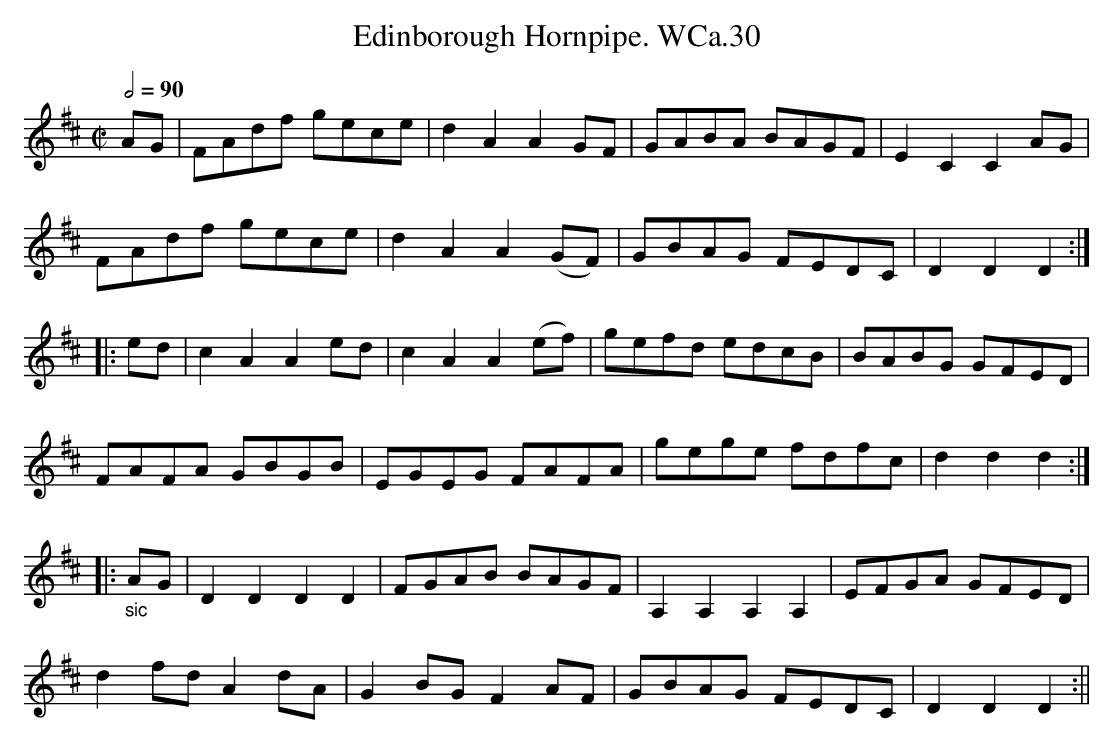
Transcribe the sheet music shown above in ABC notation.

X:1
T:Edinborough Hornpipe. WCa.30
M:C|
L:1/8
Q:1/2=90
K:D
AG|FAdf gece|d2A2A2GF|GABA BAGF|E2C2C2AG|
FAdf gece|d2A2A2(GF)|GBAG FEDC|D2D2D2:|
|:ed|c2A2A2ed|c2A2A2(ef)|gefd edcB|BABG GFED|
FAFA GBGB|EGEG FAFA|gege fdfc|d2d2d2:|
|:"_sic"AG|D2D2D2D2|FGAB BAGF|A,2A,2A,2A,2|EFGA GFED|
d2fdA2dA|G2BGF2AF|GBAG FEDC|D2D2D2:||
